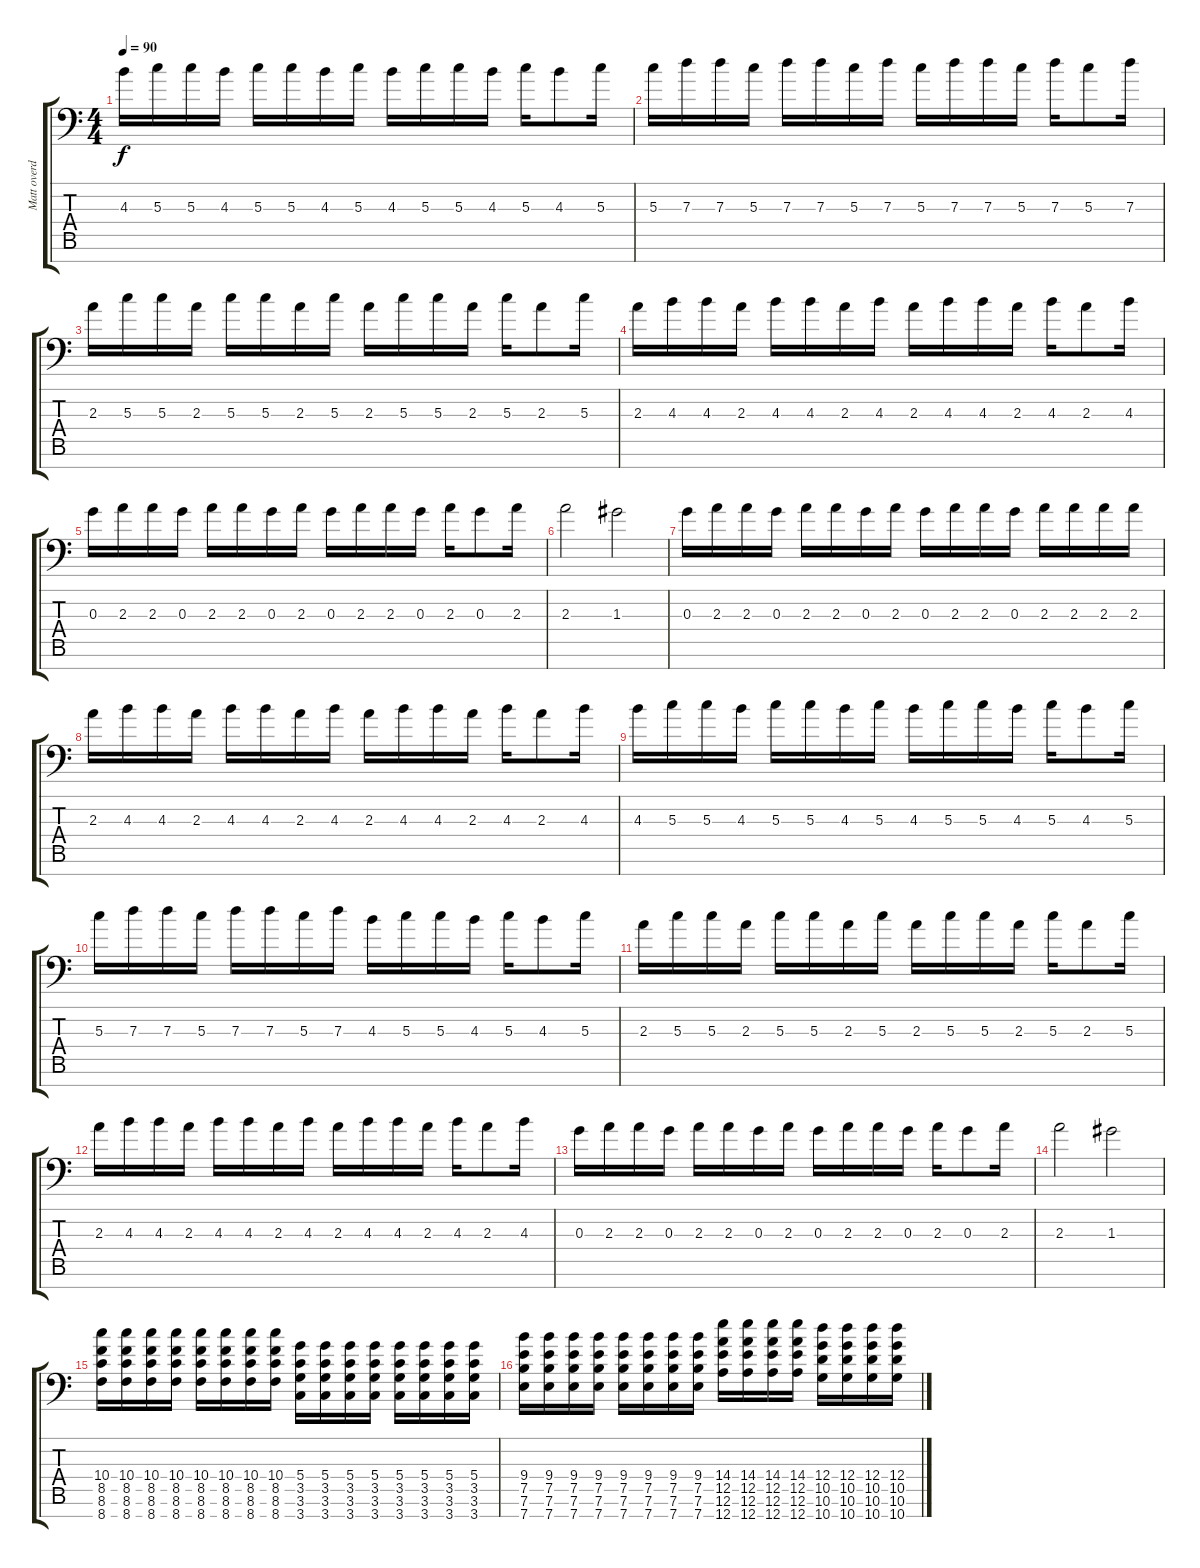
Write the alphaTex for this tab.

\track ("Matt overdubs" "Matt overd") {instrument overdrivenguitar}
\staff {score tabs}
\tuning (E4 B3 G3 D3 A2 E2 A1) {hide}
\ts (4 4)
\tempo 90
\clef f4
\ks c
4.3.16{dy f} 5.3.16 5.3.16 4.3.16 5.3.16 5.3.16 4.3.16 5.3.16 4.3.16 5.3.16 5.3.16 4.3.16 5.3.16 4.3.8 5.3.16 |
5.3.16 7.3.16 7.3.16 5.3.16 7.3.16 7.3.16 5.3.16 7.3.16 5.3.16 7.3.16 7.3.16 5.3.16 7.3.16 5.3.8 7.3.16 |
2.3.16 5.3.16 5.3.16 2.3.16 5.3.16 5.3.16 2.3.16 5.3.16 2.3.16 5.3.16 5.3.16 2.3.16 5.3.16 2.3.8 5.3.16 |
2.3.16 4.3.16 4.3.16 2.3.16 4.3.16 4.3.16 2.3.16 4.3.16 2.3.16 4.3.16 4.3.16 2.3.16 4.3.16 2.3.8 4.3.16 |
0.3.16 2.3.16 2.3.16 0.3.16 2.3.16 2.3.16 0.3.16 2.3.16 0.3.16 2.3.16 2.3.16 0.3.16 2.3.16 0.3.8 2.3.16 |
2.3.2 1.3.2 |
0.3.16 2.3.16 2.3.16 0.3.16 2.3.16 2.3.16 0.3.16 2.3.16 0.3.16 2.3.16 2.3.16 0.3.16 2.3.16 2.3.16 2.3.16 2.3.16 |
2.3.16 4.3.16 4.3.16 2.3.16 4.3.16 4.3.16 2.3.16 4.3.16 2.3.16 4.3.16 4.3.16 2.3.16 4.3.16 2.3.8 4.3.16 |
4.3.16 5.3.16 5.3.16 4.3.16 5.3.16 5.3.16 4.3.16 5.3.16 4.3.16 5.3.16 5.3.16 4.3.16 5.3.16 4.3.8 5.3.16 |
5.3.16 7.3.16 7.3.16 5.3.16 7.3.16 7.3.16 5.3.16 7.3.16 4.3.16 5.3.16 5.3.16 4.3.16 5.3.16 4.3.8 5.3.16 |
2.3.16 5.3.16 5.3.16 2.3.16 5.3.16 5.3.16 2.3.16 5.3.16 2.3.16 5.3.16 5.3.16 2.3.16 5.3.16 2.3.8 5.3.16 |
2.3.16 4.3.16 4.3.16 2.3.16 4.3.16 4.3.16 2.3.16 4.3.16 2.3.16 4.3.16 4.3.16 2.3.16 4.3.16 2.3.8 4.3.16 |
0.3.16 2.3.16 2.3.16 0.3.16 2.3.16 2.3.16 0.3.16 2.3.16 0.3.16 2.3.16 2.3.16 0.3.16 2.3.16 0.3.8 2.3.16 |
2.3.2 1.3.2 |
(10.4 8.5 8.6 8.7).16 (10.4 8.5 8.6 8.7).16 (10.4 8.5 8.6 8.7).16 (10.4 8.5 8.6 8.7).16 (10.4 8.5 8.6 8.7).16 (10.4 8.5 8.6 8.7).16 (10.4 8.5 8.6 8.7).16 (10.4 8.5 8.6 8.7).16 (5.4 3.5 3.6 3.7).16 (5.4 3.5 3.6 3.7).16 (5.4 3.5 3.6 3.7).16 (5.4 3.5 3.6 3.7).16 (5.4 3.5 3.6 3.7).16 (5.4 3.5 3.6 3.7).16 (5.4 3.5 3.6 3.7).16 (5.4 3.5 3.6 3.7).16 |
(9.4 7.5 7.6 7.7).16 (9.4 7.5 7.6 7.7).16 (9.4 7.5 7.6 7.7).16 (9.4 7.5 7.6 7.7).16 (9.4 7.5 7.6 7.7).16 (9.4 7.5 7.6 7.7).16 (9.4 7.5 7.6 7.7).16 (9.4 7.5 7.6 7.7).16 (14.4 12.5 12.6 12.7).16 (14.4 12.5 12.6 12.7).16 (14.4 12.5 12.6 12.7).16 (14.4 12.5 12.6 12.7).16 (12.4 10.5 10.6 10.7).16 (12.4 10.5 10.6 10.7).16 (12.4 10.5 10.6 10.7).16 (12.4 10.5 10.6 10.7).16
